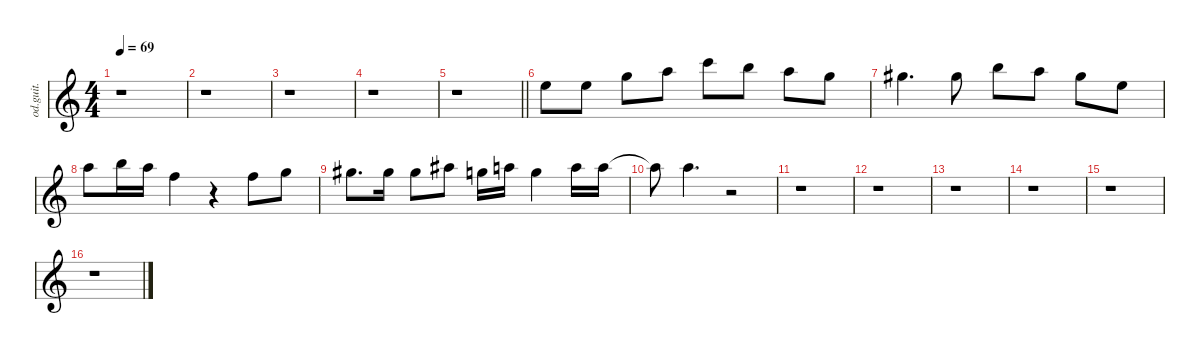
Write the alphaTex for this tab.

\defaultSystemsLayout 4
\hideDynamics
\bracketExtendMode groupsimilarinstruments
\otherSystemsTrackNameOrientation horizontal
\track ("Voice2" "od.guit.") {defaultSystemsLayout 4 mute instrument overdrivenguitar}
\staff {score}
\tuning (E4 B3 G3 D3 A2 E2)
\ts (4 4)
\tempo 69
\clef g2
\ks c
r.1{dy f beam Down} |
r.1{beam Down} |
r.1{beam Down} |
r.1{beam Down} |
\barLineRight lightlight
r.1{beam Down} |
14.4.8{dy fff beam Down} 14.4.8{beam Down} 12.3.8{beam Down} 10.2.8{beam Down} 13.2.8{beam Down} 12.2.8{beam Down} 10.2.8{beam Down} 12.3.8{beam Down} |
13.3{acc #}.4{d beam Down} 13.3{acc #}.8{beam Down} 12.2.8{beam Down} 10.2.8{beam Down} 13.3{acc #}.8{beam Down} 14.4.8{beam Down} |
14.3.8{beam Down} 12.2.16{beam Down} 10.2.16{beam Down} 10.3.4{beam Down} r.4{beam Down} 10.3.8{beam Down} 12.3.8{beam Down} |
13.3{acc #}.8{d beam Down} 13.3{acc #}.16{beam Down} 13.3{acc #}.8{beam Down} 11.2{acc #}.8{beam Down} 12.3.16{beam Down} 10.2.16{beam Down} 12.3.4{beam Down} 10.2.16{beam Down} 10.2.16{beam Down} |
10.2{t}.8{beam Down} 10.2.4{d beam Down} r.2{beam Down} |
r.1{beam Down} |
r.1{beam Down} |
r.1{beam Down} |
r.1{beam Down} |
r.1{beam Down} |
r.1{beam Down}
